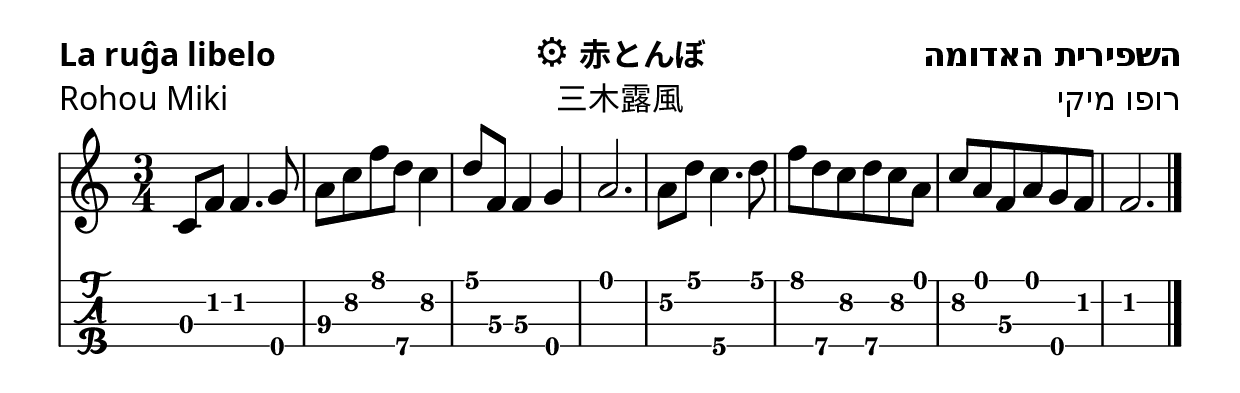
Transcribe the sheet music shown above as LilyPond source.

\include "../ĉiea.ly"

\header {
  titolo-xx     = "赤とんぼ"
  titolo-he     = "השפירית האדומה"
  titolo-eo     = "La ruĝa libelo"
  komponisto-xx = "三木露風"
  komponisto-he = "רופו מיקי"
  komponisto-eo = "Rohou Miki"
  ikono         = "⚙"
}

\include "../titolo.ly"

melodio = {
  \time 3/4
  \tempo 4 = 80
  %\key f \major % ?
  c8 f f4. g8\4 |
  a\3 c'\2 f'\1 d'\4 c'4\2 |
  d'8 f\3 f4\3 g\4 |
  a2. |
  a8\2 d'\1 c'4.\4 d'8\1 |
  f'\1 d'\4 c'\2 d'\4 c'\2 a\1 |
  c'\2 a f\3 a g\4 f |
  f2. |
%  \break
%  \key g \major
%  d8 g\4 g4.\4 a8 |
%  b8\3 d'\2 g' e'\4 d'4\2 |
%  e'8 g\4 g4\4 a |
%  b2.\2 |
%  b8\2 e' d'4.\4 e'8 |
%  g'8 e'\4 d'\2 e'\4 d'\2 b\2 |
%  d'8 b\4 g\2 b a g\4 |
%  g2.\4 |
  \bar "|."
}

\include "../muziko.ly"
